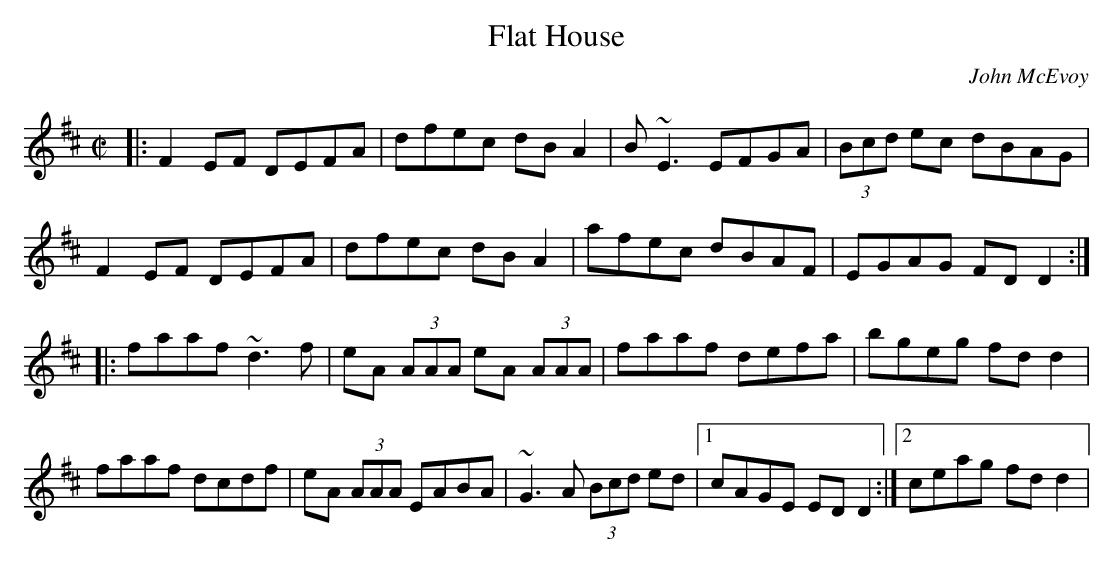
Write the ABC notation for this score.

X:1
T:Flat House
C:John McEvoy
M:C|
K:D
|: F2EF DEFA | dfec dBA2 | B~E3 EFGA | (3Bcd ec dBAG |
F2EF DEFA | dfec dBA2 | afec dBAF | EGAG FDD2 :|
|: faaf ~d3f | eA (3AAA eA (3AAA | faaf defa | bgeg fdd2 |
faaf dcdf | eA (3AAA EABA | ~G3A (3Bcd ed |1 cAGE EDD2 :|2 ceag fdd2 |
